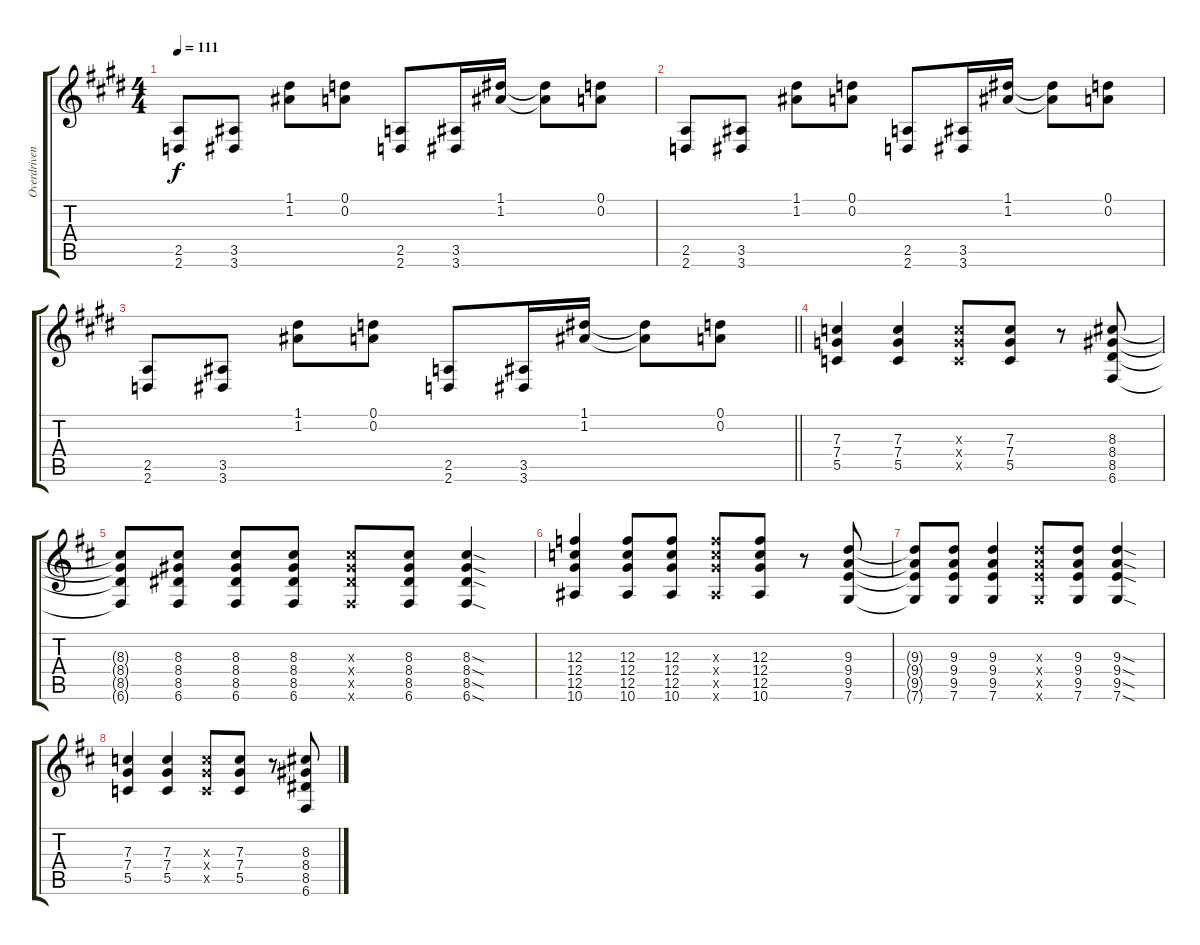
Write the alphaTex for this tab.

\track ("Overdriven" "Overdriven") {instrument overdrivenguitar}
\staff {score tabs}
\tuning (D4 A3 F3 C3 G2 C2) {hide}
\ts (4 4)
\tempo 111
\clef g2
\ks e
(2.5 2.6).8{dy f} (3.5 3.6).8 (1.1 1.2).8 (0.1 0.2).8 (2.5 2.6).8 (3.5 3.6).16 (1.1 1.2).16 (1.1{t} 1.2{t}).8 (0.1 0.2).8 |
\ks c#minor
(2.5 2.6).8 (3.5 3.6).8 (1.1 1.2).8 (0.1 0.2).8 (2.5 2.6).8 (3.5 3.6).16 (1.1 1.2).16 (1.1{t} 1.2{t}).8 (0.1 0.2).8 |
\barLineRight lightlight
(2.5 2.6).8 (3.5 3.6).8 (1.1 1.2).8 (0.1 0.2).8 (2.5 2.6).8 (3.5 3.6).16 (1.1 1.2).16 (1.1{t} 1.2{t}).8 (0.1 0.2).8 |
\ks e
(7.3 7.4 5.5).4 (7.3 7.4 5.5).4 (7.3{x} 7.4{x} 5.5{x}).8 (7.3 7.4 5.5).8 r.8 (8.3 8.4 8.5 6.6).8 |
\ks d
(8.3{t} 8.4{t} 8.5{t} 6.6{t}).8 (8.3 8.4 8.5 6.6).8 (8.3 8.4 8.5 6.6).8 (8.3 8.4 8.5 6.6).8 (8.3{x} 8.4{x} 8.5{x} 6.6{x}).8 (8.3 8.4 8.5 6.6).8 (8.3{sod} 8.4{sod} 8.5{sod} 6.6{sod}).4 |
(12.3 12.4 12.5 10.6).4 (12.3 12.4 12.5 10.6).8 (12.3 12.4 12.5 10.6).8 (12.3{x} 12.4{x} 12.5{x} 10.6{x}).8 (12.3 12.4 12.5 10.6).8 r.8 (9.3 9.4 9.5 7.6).8 |
(9.3{t} 9.4{t} 9.5{t} 7.6{t}).8 (9.3 9.4 9.5 7.6).8 (9.3 9.4 9.5 7.6).4 (9.3{x} 9.4{x} 9.5{x} 7.6{x}).8 (9.3 9.4 9.5 7.6).8 (9.3{sod} 9.4{sod} 9.5{sod} 7.6{sod}).4 |
(7.3 7.4 5.5).4 (7.3 7.4 5.5).4 (7.3{x} 7.4{x} 5.5{x}).8 (7.3 7.4 5.5).8 r.8 (8.3 8.4 8.5 6.6).8
